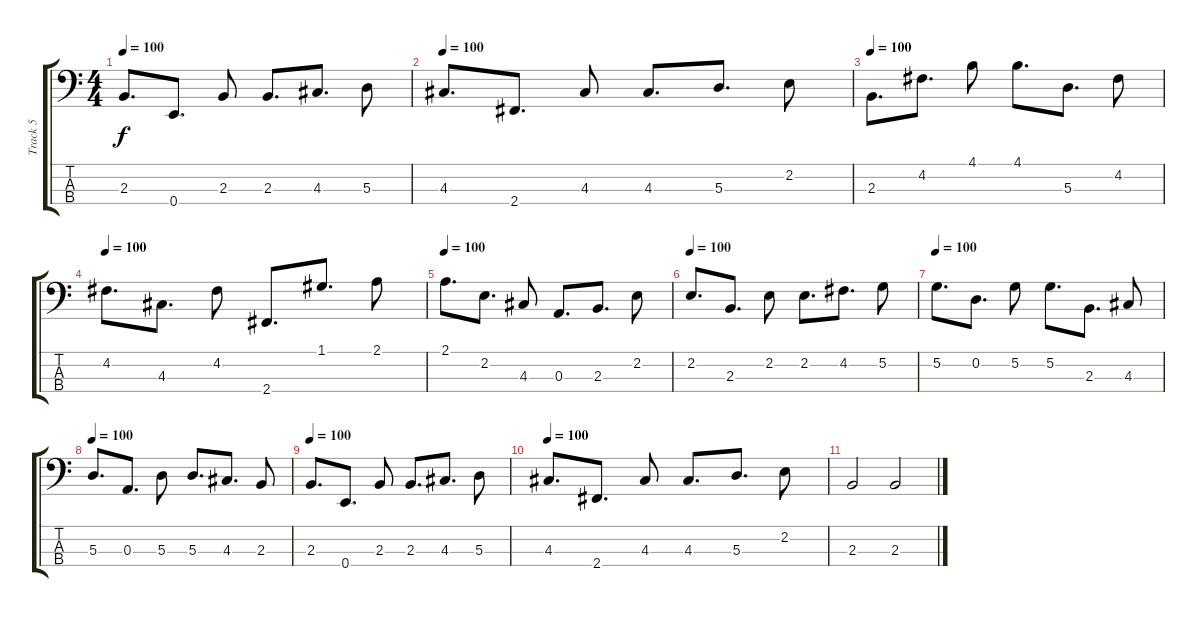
\track ("Track 5" "Track 5") {instrument electricbassfinger}
\staff {score tabs}
\tuning (G2 D2 A1 E1) {hide}
\ts (4 4)
\tempo 100
\clef f4
\ks c
2.3.8{d dy f} 0.4.8{d} 2.3.8 2.3.8{d} 4.3.8{d} 5.3.8 |
\tempo 100
4.3.8{d} 2.4.8{d} 4.3.8 4.3.8{d} 5.3.8{d} 2.2.8 |
\tempo 100
2.3.8{d} 4.2.8{d} 4.1.8 4.1.8{d} 5.3.8{d} 4.2.8 |
\tempo 100
4.2.8{d} 4.3.8{d} 4.2.8 2.4.8{d} 1.1.8{d} 2.1.8 |
\tempo 100
2.1.8{d} 2.2.8{d} 4.3.8 0.3.8{d} 2.3.8{d} 2.2.8 |
\tempo 100
2.2.8{d} 2.3.8{d} 2.2.8 2.2.8{d} 4.2.8{d} 5.2.8 |
\tempo 100
5.2.8{d} 0.2.8{d} 5.2.8 5.2.8{d} 2.3.8{d} 4.3.8 |
\tempo 100
5.3.8{d} 0.3.8{d} 5.3.8 5.3.8{d} 4.3.8{d} 2.3.8 |
\tempo 100
2.3.8{d} 0.4.8{d} 2.3.8 2.3.8{d} 4.3.8{d} 5.3.8 |
\tempo 100
4.3.8{d} 2.4.8{d} 4.3.8 4.3.8{d} 5.3.8{d} 2.2.8 |
2.3.2 2.3.2
